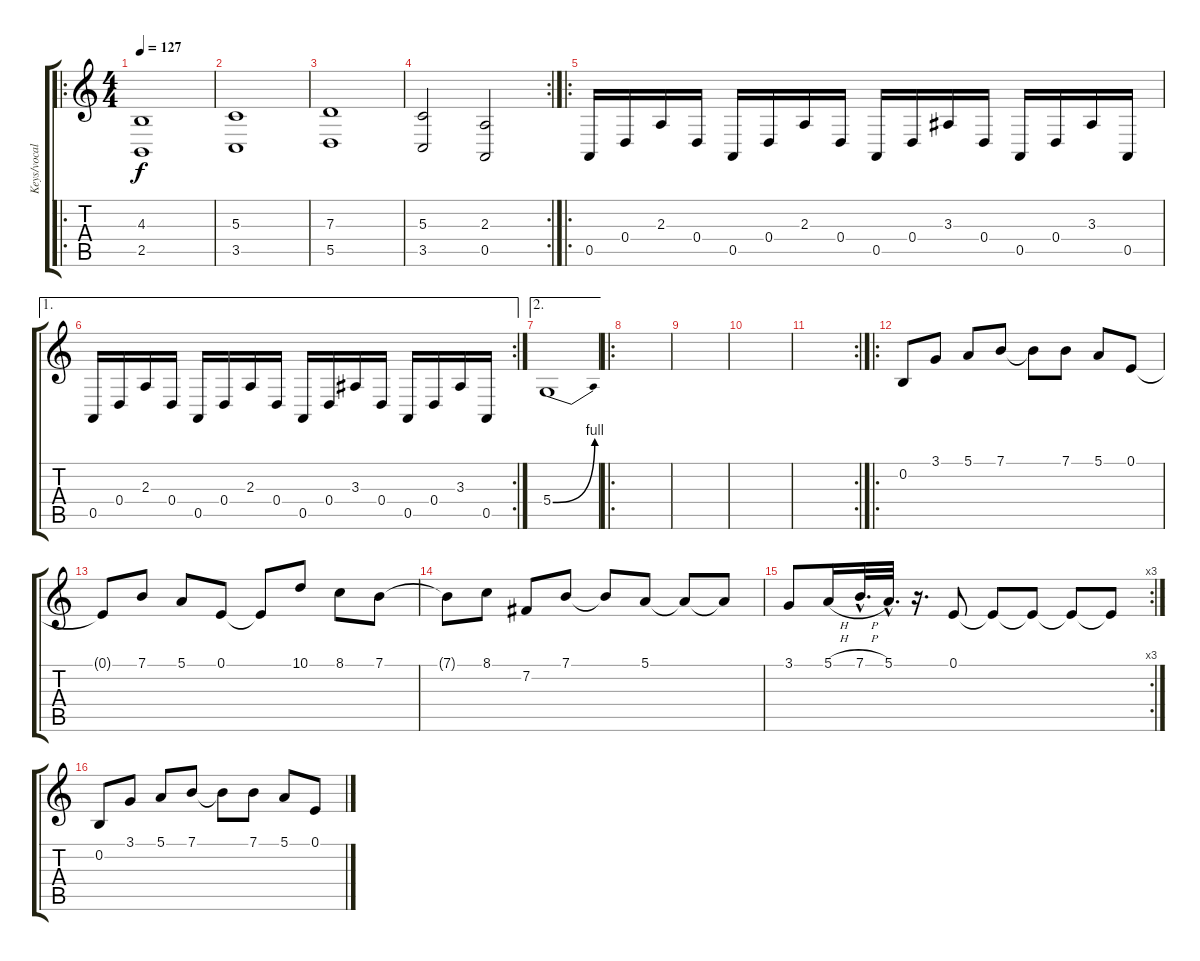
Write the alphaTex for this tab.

\track ("Keys/vocals" "Keys/vocal") {instrument lead2sawtooth}
\staff {score tabs}
\tuning (E4 B3 G3 D3 A2 E2) {hide}
\ro
\ts (4 4)
\tempo 127
\clef g2
\ks c
(4.3 2.5).1{dy f} |
(5.3 3.5).1 |
(7.3 5.5).1 |
\rc 2
(5.3 3.5).2 (2.3 0.5).2 |
\ro
0.5.16 0.4.16 2.3.16 0.4.16 0.5.16 0.4.16 2.3.16 0.4.16 0.5.16 0.4.16 3.3.16 0.4.16 0.5.16 0.4.16 3.3.16 0.5.16 |
\ae 1
\rc 2
0.5.16 0.4.16 2.3.16 0.4.16 0.5.16 0.4.16 2.3.16 0.4.16 0.5.16 0.4.16 3.3.16 0.4.16 0.5.16 0.4.16 3.3.16 0.5.16 |
\ae 2
5.4{be (bend 0 0 60 4)}.1 |
\ro
|
|
|
\rc 2
|
\ro
0.2.8{instrument pad4choir} 3.1.8 5.1.8 7.1.8 7.1{t}.8 7.1.8 5.1.8 0.1.8 |
0.1{t}.8 7.1.8 5.1.8 0.1.8 0.1{t}.8 10.1.8 8.1.8 7.1.8 |
7.1{t}.8 8.1.8 7.2.8 7.1.8 7.1{t}.8 5.1.8 5.1{t}.8 5.1{t}.8 |
\rc 3
3.1.8 5.1{h}.16 7.1{h hac}.32{d} 5.1{hac}.32{d} r.16{d} 0.1.8 0.1{t}.8 0.1{t}.8 0.1{t}.8 0.1{t}.8 |
0.2.8 3.1.8 5.1.8 7.1.8 7.1{t}.8 7.1.8 5.1.8 0.1.8
